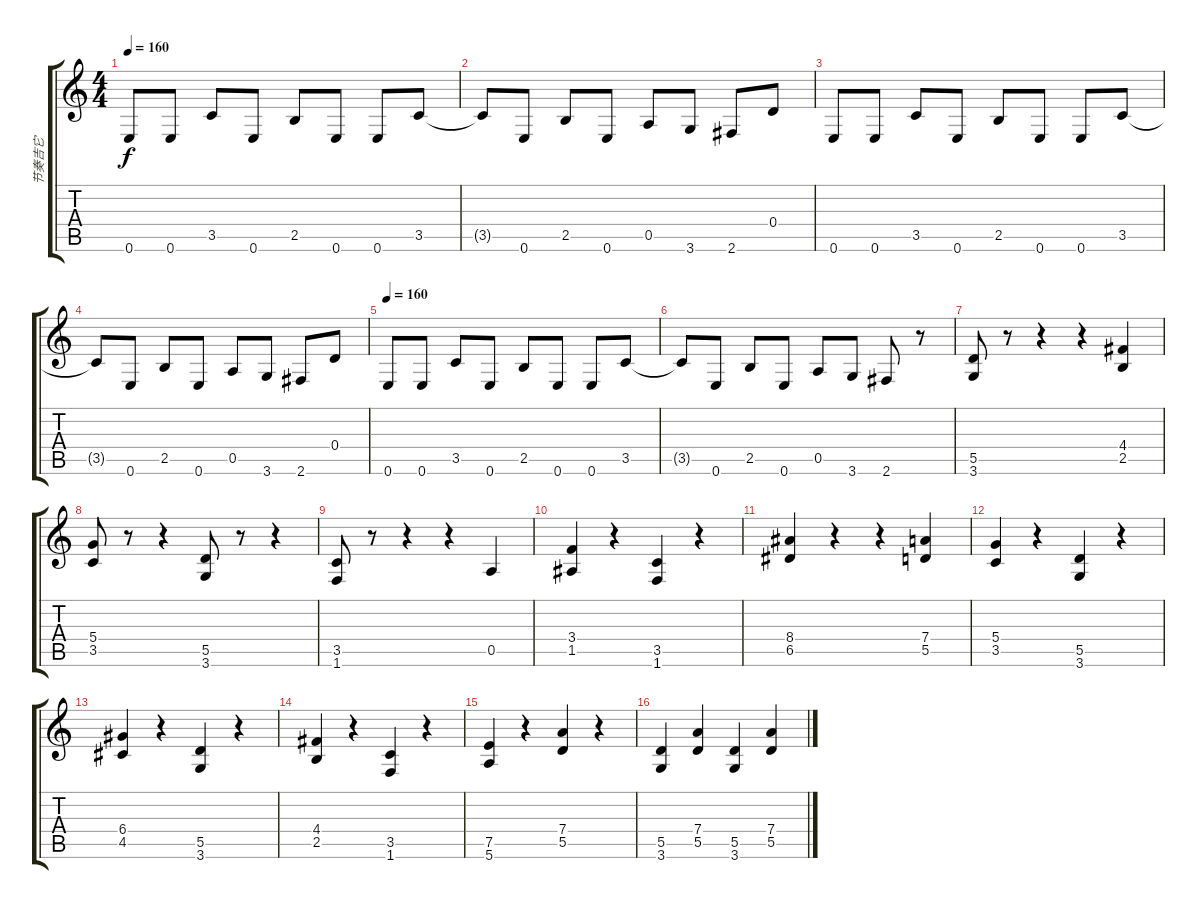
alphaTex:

\track ("节奏吉它" "节奏吉它") {instrument overdrivenguitar}
\staff {score tabs}
\tuning (E4 B3 G3 D3 A2 E2) {hide}
\ts (4 4)
\tempo 160
\clef g2
\ks c
0.6.8{dy f} 0.6.8 3.5.8 0.6.8 2.5.8 0.6.8 0.6.8 3.5.8 |
3.5{t}.8 0.6.8 2.5.8 0.6.8 0.5.8 3.6.8 2.6.8 0.4.8 |
0.6.8 0.6.8 3.5.8 0.6.8 2.5.8 0.6.8 0.6.8 3.5.8 |
3.5{t}.8 0.6.8 2.5.8 0.6.8 0.5.8 3.6.8 2.6.8 0.4.8 |
\tempo 160
0.6.8 0.6.8 3.5.8 0.6.8 2.5.8 0.6.8 0.6.8 3.5.8 |
3.5{t}.8 0.6.8 2.5.8 0.6.8 0.5.8 3.6.8 2.6.8 r.8 |
(5.5 3.6).8 r.8 r.4 r.4 (4.4 2.5).4 |
(5.4 3.5).8 r.8 r.4 (5.5 3.6).8 r.8 r.4 |
(3.5 1.6).8 r.8 r.4 r.4 0.5.4 |
(3.4 1.5).4 r.4 (3.5 1.6).4 r.4 |
(8.4 6.5).4 r.4 r.4 (7.4 5.5).4 |
(5.4 3.5).4 r.4 (5.5 3.6).4 r.4 |
(6.4 4.5).4 r.4 (5.5 3.6).4 r.4 |
(4.4 2.5).4 r.4 (3.5 1.6).4 r.4 |
(7.5 5.6).4 r.4 (7.4 5.5).4 r.4 |
(5.5 3.6).4 (7.4 5.5).4 (5.5 3.6).4 (7.4 5.5).4
